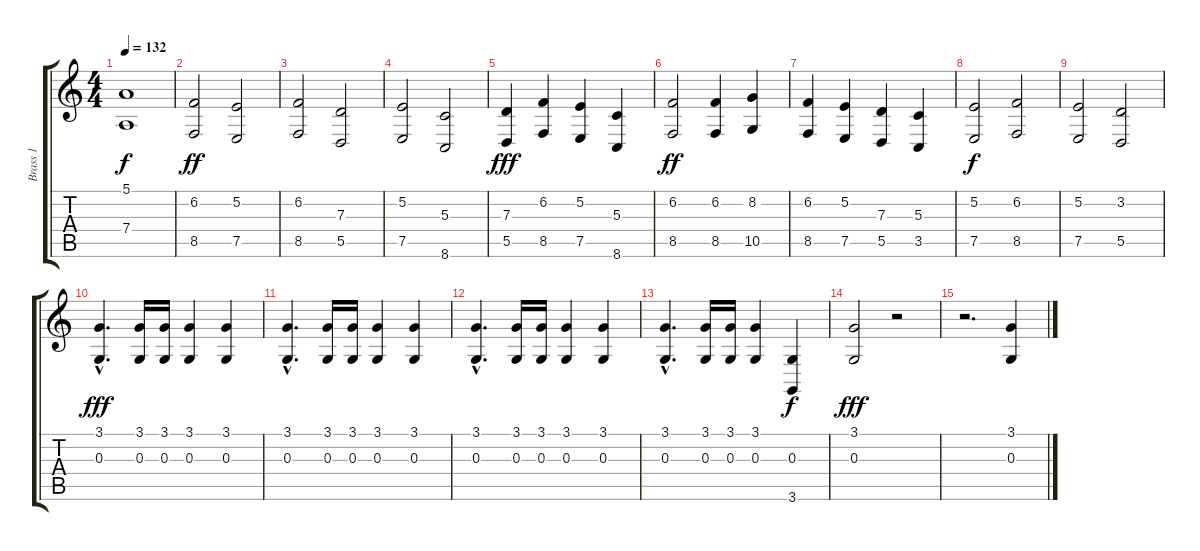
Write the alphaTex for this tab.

\track ("Brass 1" "Brass 1") {instrument tuba}
\staff {score tabs}
\tuning (E4 B3 G3 D3 A2 E2) {hide}
\ts (4 4)
\tempo 132
\clef g2
\ks c
(5.1 7.4).1{dy f} |
(6.2 8.5).2{dy ff volume 12} (5.2 7.5).2 |
(6.2 8.5).2 (7.3 5.5).2 |
(5.2 7.5).2 (5.3 8.6).2 |
(7.3 5.5).4{dy fff} (6.2 8.5).4 (5.2 7.5).4 (5.3 8.6).4 |
(6.2 8.5).2{dy ff} (6.2 8.5).4 (8.2 10.5).4 |
(6.2 8.5).4 (5.2 7.5).4 (7.3 5.5).4 (5.3 3.5).4 |
(5.2 7.5).2{dy f} (6.2 8.5).2 |
(5.2 7.5).2 (3.2 5.5).2 |
(3.1{hac} 0.3{hac}).4{d dy fff} (3.1 0.3).16 (3.1 0.3).16 (3.1 0.3).4 (3.1 0.3).4 |
(3.1{hac} 0.3{hac}).4{d} (3.1 0.3).16 (3.1 0.3).16 (3.1 0.3).4 (3.1 0.3).4 |
(3.1{hac} 0.3{hac}).4{d} (3.1 0.3).16 (3.1 0.3).16 (3.1 0.3).4 (3.1 0.3).4 |
(3.1{hac} 0.3{hac}).4{d} (3.1 0.3).16 (3.1 0.3).16 (3.1 0.3).4 (0.3 3.6).4{dy f} |
(3.1 0.3).2{dy fff} r.2 |
r.2{d} (3.1 0.3).4
